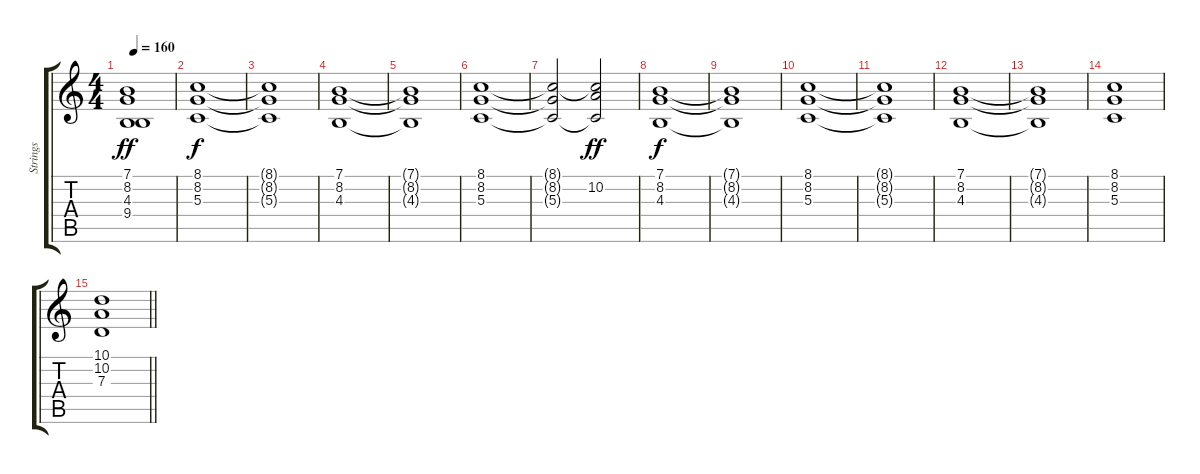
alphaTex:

\track ("Strings" "Strings") {instrument stringensemble2}
\staff {score tabs}
\tuning (E4 B3 G3 D3 A2 E2) {hide}
\ts (4 4)
\tempo 160
\clef g2
\ks c
(7.1{t} 8.2{t} 4.3{t} 9.4).1{dy ff} |
(8.1 8.2 5.3).1{dy f} |
(8.1{t} 8.2{t} 5.3{t}).1 |
(7.1 8.2 4.3).1 |
(7.1{t} 8.2{t} 4.3{t}).1 |
(8.1 8.2 5.3).1 |
(8.1{t} 8.2{t} 5.3{t}).2 (8.1{t} 10.2 5.3{t}).2{dy ff} |
(7.1 8.2 4.3).1{dy f} |
(7.1{t} 8.2{t} 4.3{t}).1 |
(8.1 8.2 5.3).1 |
(8.1{t} 8.2{t} 5.3{t}).1 |
(7.1 8.2 4.3).1 |
(7.1{t} 8.2{t} 4.3{t}).1 |
(8.1 8.2 5.3).1 |
\barLineRight lightlight
(10.1 10.2 7.3).1
